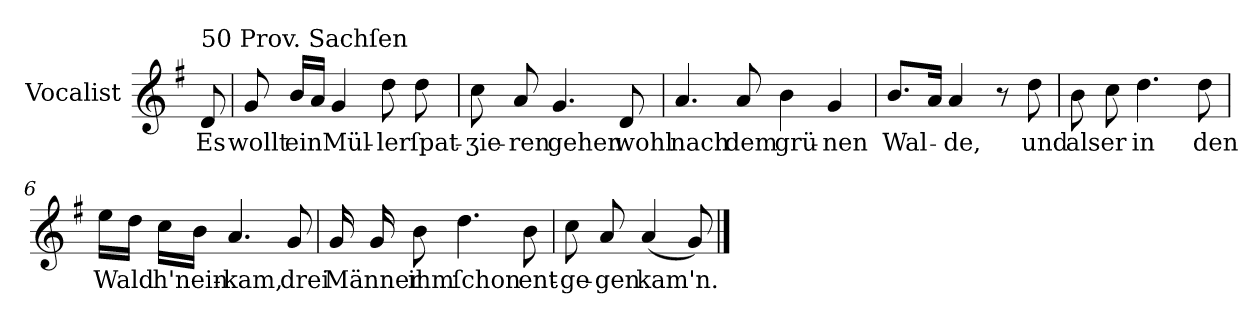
**kern	**text
*part1	*part1
*staff1	*staff1
*I"Vocalist	*
*k[f#]	*
*G:	*
=	=
!LO:TX:a:t=50 Prov. Sachſen	!
8d	Es
=1	=1
8g	wollt
16bLL	ein
16aJJ	.
4g	Mül-
8dd	-ler
8dd	ſpat-
=2	=2
8cc	-ʒie-
8a	-ren
4.g	gehen
8d	wohl
=3	=3
4.a	nach
8a	dem
4b	grü-
4g	-nen
=4	=4
8.bL	Wal-
16aJk	.
4a	-de,
8r	.
8dd	und
=5	=5
8b	als
8cc	er
4.dd	in
8dd	den
=6	=6
16eeLL	Wald
16ddJJ	.
16ccLL	h'nein-
16bJJ	.
4.a	-kam,
8g	drei
=7	=7
16g	Männer
16g	.
8b	ihm
4.dd	ſchon
8b	ent-
=8	=8
8cc	-ge-
8a	-gen
(4a	kam'n.
8g)	.
==	==
*-	*-
